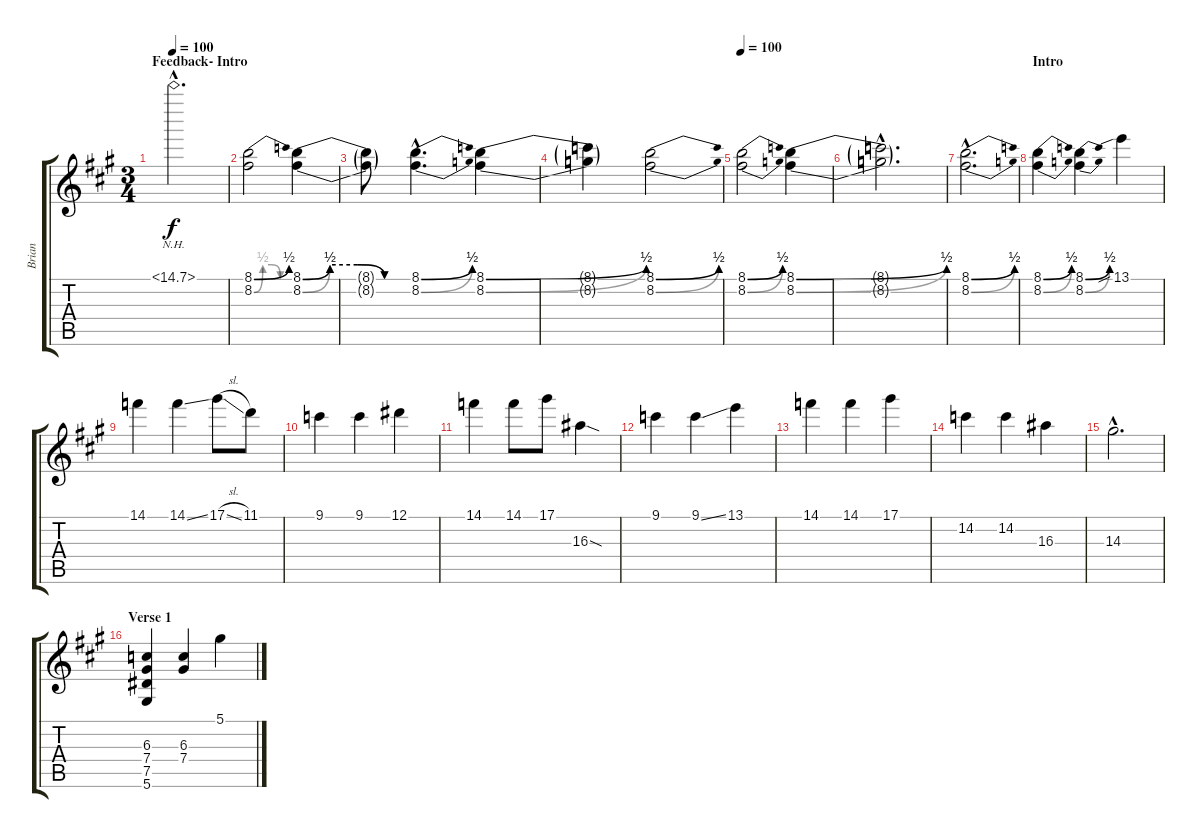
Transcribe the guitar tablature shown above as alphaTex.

\track ("Brian" "Brian") {instrument distortionguitar}
\staff {score tabs}
\tuning (Eb4 Bb3 Gb3 Db3 Ab2 Eb2) {hide}
\ts (3 4)
\section ("" "Feedback- Intro")
\tempo 100
\tempo 80
\tempo 100
\clef g2
\ks a
15.1{nh hac}.2{d dy f instrument distortionguitar} |
(8.1{be (bend 0 0 60 2)} 8.2{be (custom 0 0 15 2 30 2 45 0 60 0)}).2 (8.1{be (custom 0 0 15 2 30 2 45 0 60 0)} 8.2{be (custom 0 0 15 2 30 2 45 0 60 0)}).4 |
(8.1{t} 8.2{t}).8 (8.1{be (bend 0 0 60 2) hac} 8.2{be (bend 0 0 60 2) hac}).4{d} (8.1{be (bend 0 0 60 2)} 8.2{be (bend 0 0 60 2)}).4 |
(8.1{t} 8.2{t}).4 (8.1{be (bend 0 0 60 2)} 8.2{be (bend 0 0 60 2)}).2 |
\tempo 100
(8.1{be (bend 0 0 60 2)} 8.2{be (bend 0 0 60 2)}).2 (8.1{be (bend 0 0 60 2)} 8.2{be (bend 0 0 60 2)}).4 |
(8.1{hac t} 8.2{hac t}).2{d} |
(8.1{be (bend 0 0 60 2) hac} 8.2{be (bend 0 0 60 2) hac}).2{d} |
\section ("" "Intro")
(8.1{be (bend 0 0 60 2)} 8.2{be (bend 0 0 60 2)}).4 (8.1{be (bend 0 0 60 2)} 8.2{be (bend 0 0 60 2)}).4 13.1{sib}.4 |
14.1.4 14.1{ss}.4 17.1{sl}.8 11.1.8 |
9.1.4 9.1.4 12.1.4 |
14.1.4 14.1.8 17.1.8 16.3{sod}.4 |
9.1.4 9.1{ss}.4 13.1.4 |
14.1.4 14.1.4 17.1.4 |
14.2.4 14.2.4 16.3.4 |
14.3{hac}.2{d} |
\section ("" "Verse 1")
(6.3 7.4 7.5 5.6).4 (6.3 7.4).4 5.1.4
